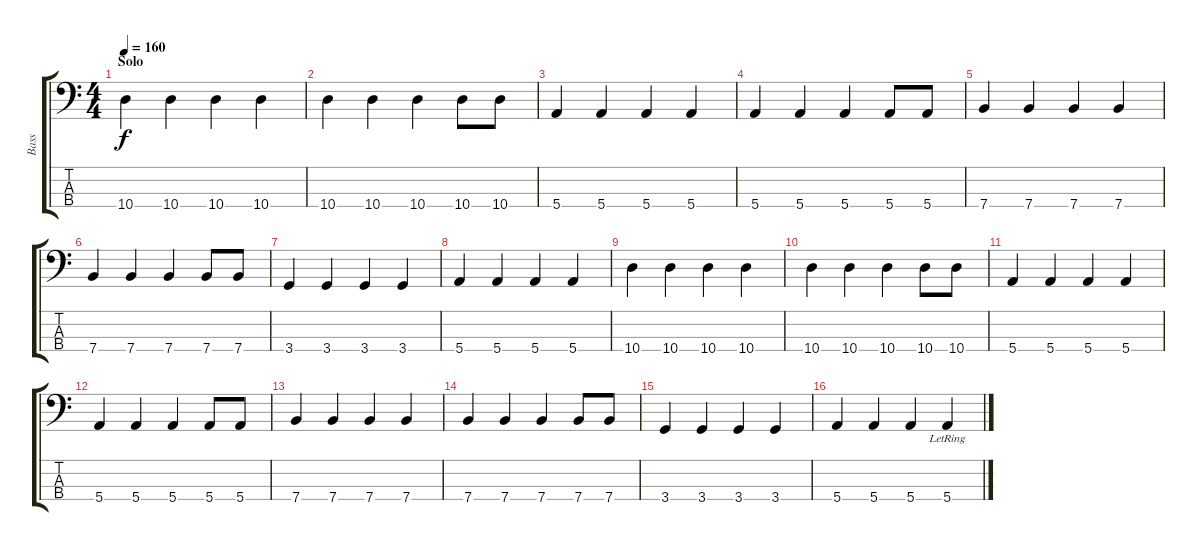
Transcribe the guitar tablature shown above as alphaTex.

\track ("Bass" "Bass") {instrument electricbassfinger}
\staff {score tabs}
\tuning (G2 D2 A1 E1) {hide}
\ts (4 4)
\section ("" "Solo")
\tempo 160
\clef f4
\ks c
10.4.4{dy f} 10.4.4 10.4.4 10.4.4 |
10.4.4 10.4.4 10.4.4 10.4.8 10.4.8 |
5.4.4 5.4.4 5.4.4 5.4.4 |
5.4.4 5.4.4 5.4.4 5.4.8 5.4.8 |
7.4.4 7.4.4 7.4.4 7.4.4 |
7.4.4 7.4.4 7.4.4 7.4.8 7.4.8 |
3.4.4 3.4.4 3.4.4 3.4.4 |
5.4.4 5.4.4 5.4.4 5.4.4 |
10.4.4 10.4.4 10.4.4 10.4.4 |
10.4.4 10.4.4 10.4.4 10.4.8 10.4.8 |
5.4.4 5.4.4 5.4.4 5.4.4 |
5.4.4 5.4.4 5.4.4 5.4.8 5.4.8 |
7.4.4 7.4.4 7.4.4 7.4.4 |
7.4.4 7.4.4 7.4.4 7.4.8 7.4.8 |
3.4.4 3.4.4 3.4.4 3.4.4 |
5.4.4 5.4.4 5.4.4 5.4{lr}.4
